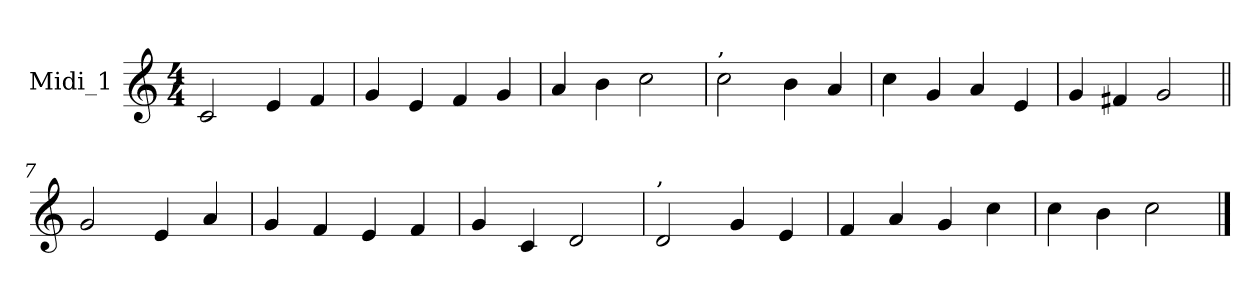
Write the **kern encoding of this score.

**kern
*part1
*staff1
*I"Midi_1
*clefG2
*k[]
*C:
*M4/4
=1
2c
4e
4f
=2
4g
4e
4f
4g
=3
4a
4b
2cc
=4
!LO:TX:a:t=,
2cc
4b
4a
=5
4cc
4g
4a
4e
=6
4g
4f#X
2g
!!LO:LB:g=z
=7||
2g
4e
4a
=8
4g
4f
4e
4f
=9
4g
4c
2d
=10
!LO:TX:a:t=,
2d
4g
4e
=11
4f
4a
4g
4cc
=12
4cc
4b
2cc
==
*-
